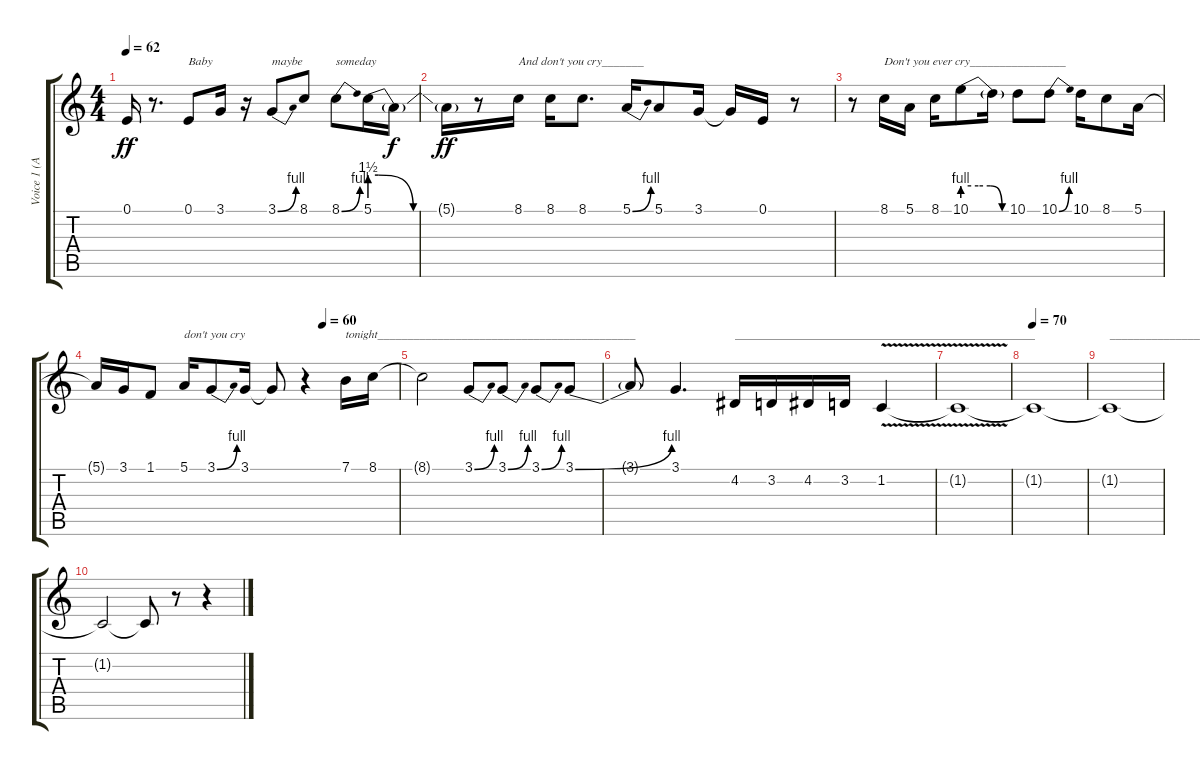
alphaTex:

\track ("Voice 1 (Axl)" "Voice 1 (A") {instrument lead2sawtooth}
\staff {score tabs}
\tuning (E4 B3 G3 D3 A2 E2) {hide}
\ts (4 4)
\tempo 62
\clef g2
\ks c
0.1{t}.16{dy ff} r.8{d} 0.1.8{txt "Baby"} 3.1.16 r.16 3.1{be (bend 0 0 60 4)}.8{txt "maybe"} 8.1.8 8.1{be (bend 0 0 60 4)}.8{txt "someday"} 5.1{be (custom 0 6 5 6 25 0 40 0 60 0)}.16 5.1{t}.16{dy f} |
5.1{t}.16{dy ff} r.8 8.1.16{txt "And don't you cry_______"} 8.1.16 8.1.8{d} 5.1{be (bend 0 0 60 4)}.16 5.1.8 3.1.16 3.1{t}.16 0.1.16 r.8 |
r.8 8.1.16{txt "Don't you ever cry________________"} 5.1.16 8.1.16 10.1{be (custom 0 4 20 4 35 4 50 0 60 0)}.8 10.1{t}.16 10.1.8 10.1{be (bend 0 0 60 4)}.8 10.1.16 8.1.8 5.1.16 |
\tempo (60 0.75)
5.1{t}.16 3.1.16 1.1.8 5.1.16{txt "don't you cry"} 3.1{be (bend 0 0 60 4)}.8 3.1.16 3.1{t}.8 r.4 7.1.16{txt "tonight___________________________________________"} 8.1.16 |
8.1{t}.2 3.1{be (bend 0 0 60 4)}.8 3.1{be (bend 0 0 60 4)}.8 3.1{be (bend 0 0 60 4)}.8 3.1{be (bend 0 0 60 4)}.8 |
3.1{t}.8 3.1.4{d} 4.2.16{txt "__________________________________________________"} 3.2.16 4.2.16 3.2.16 1.2{v}.4 |
1.2{t}.1 |
\tempo 70
1.2{t}.1 |
1.2{t}.1{txt "___________________"} |
1.2{t}.2 1.2{t}.8 r.8 r.4
